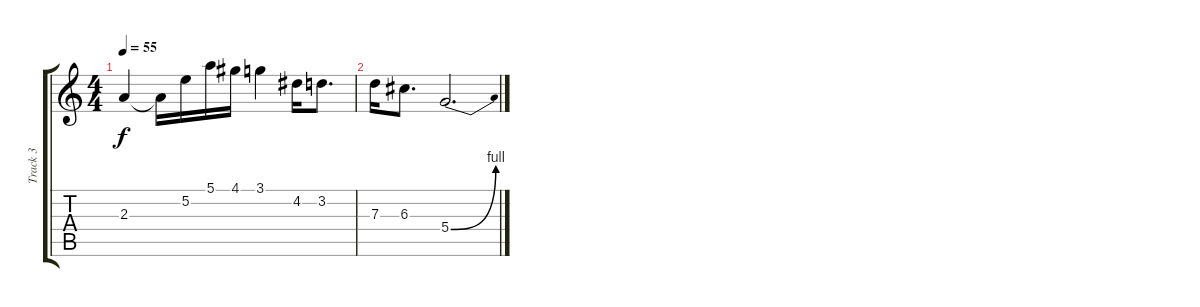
\track ("Track 3" "Track 3") {instrument overdrivenguitar}
\staff {score tabs}
\tuning (E4 B3 G3 D3 A2 E2) {hide}
\ts (4 4)
\tempo 55
\clef g2
\ks c
2.3.4{dy f} 2.3{t}.16 5.2.16 5.1.16 4.1.16 3.1.4 4.2.16 3.2.8{d} |
7.3.16 6.3.8{d} 5.4{be (bend 0 0 60 4)}.2{d}
